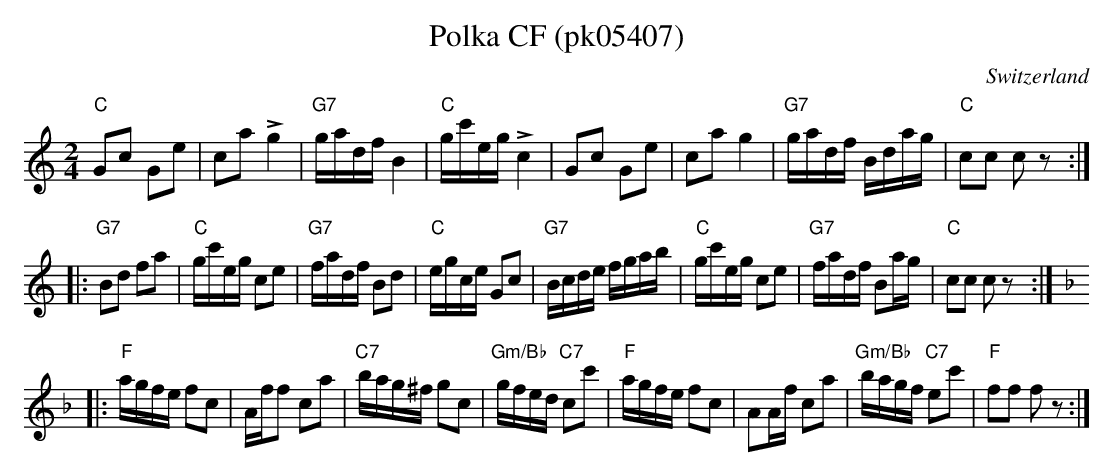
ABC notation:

X:1
T: Polka CF (pk05407)
O:Switzerland
M:2/4
L:1/16
K:C major
"C"G2c2 G2e2 | c2a2 +>+g4 | "G7"gadf B4 | "C"gc'eg +>+c4 | G2c2 G2e2 | c2a2 ">"g4 | "G7"gadf Bdag | "C"c2c2 c2z2 ::
"G7"B2d2 f2a2 | "C"gc'eg c2e2 | "G7"fadf B2d2 | "C"egce G2c2 | "G7"Bcde fgab | "C"gc'eg c2e2 | "G7"fadf B2ag | "C"c2c2 c2z2 :: [K:F]
"F"agfe f2c2 | Aff2  c2a2 | "C7"bag^f g2c2 | "Gm/Bb"gfed "C7"c2c'2 | "F"agfe f2c2 | A2Af c2a2 | "Gm/Bb"bagf "C7"e2c'2 | "F"f2f2 f2z2 :|
